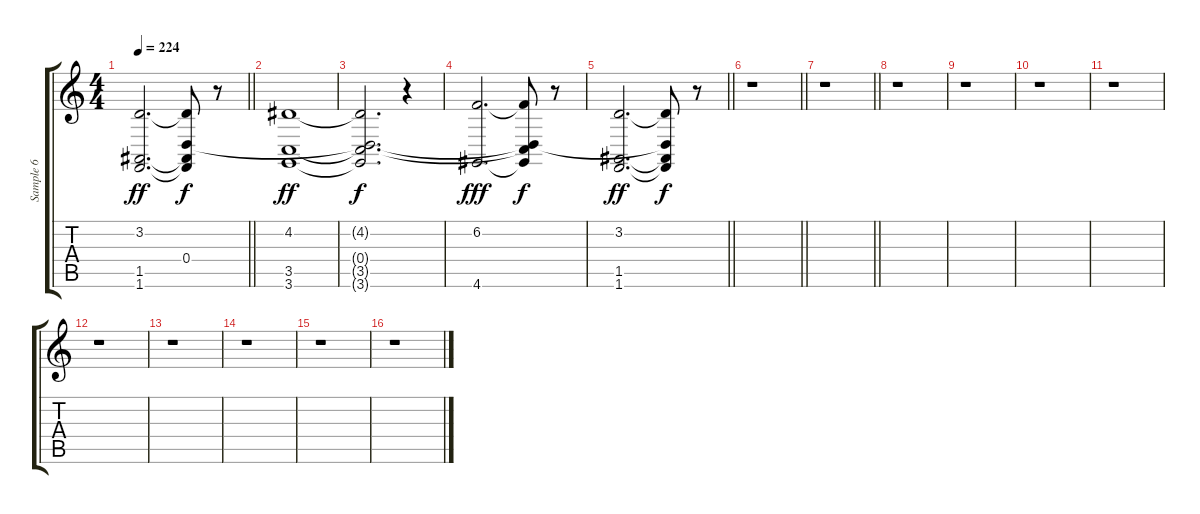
\track ("Sample 6" "Sample 6") {instrument stringensemble1}
\staff {score tabs}
\tuning (E4 B3 G3 D3 A2 E2) {hide}
\ts (4 4)
\tempo 224
\clef g2
\barLineRight lightlight
\ks c
(3.2 1.5 1.6).2{d dy ff} (3.2{t} 0.4{t} 1.5{t} 1.6{t}).8{dy f} r.8 |
(4.2 3.5 3.6).1{dy ff} |
(4.2{t} 0.4{t} 3.5{t} 3.6{t}).2{d dy f} r.4 |
(6.2 4.6).2{d dy fff} (6.2{t} 0.4{t} 3.5{t} 4.6{t}).8{dy f} r.8 |
\barLineRight lightlight
(3.2 1.5 1.6).2{d dy ff} (3.2{t} 0.4{t} 1.5{t} 1.6{t}).8{dy f} r.8 |
\section ("" " ")
\barLineRight lightlight
r.1 |
\barLineRight lightlight
r.1 |
\section ("" " ")
r.1 |
r.1 |
r.1 |
r.1 |
r.1 |
r.1 |
r.1 |
r.1 |
r.1
